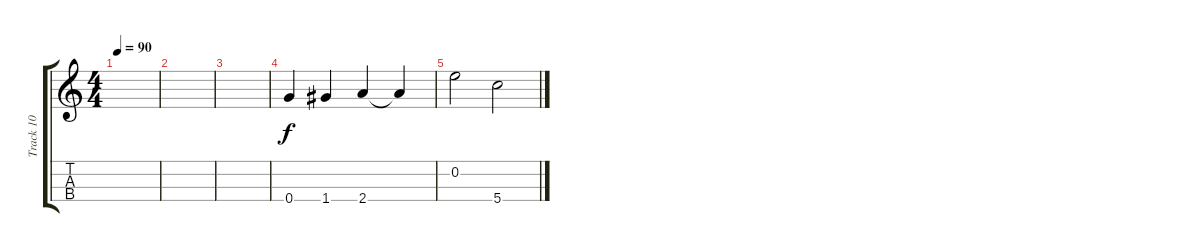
\track ("Track 10" "Track 10") {solo instrument acousticguitarnylon}
\staff {score tabs}
\tuning (A4 E4 C4 G3) {hide}
\ts (4 4)
\tempo 90
\clef g2
\ks c
|
|
|
0.4.4 1.4.4 2.4.4 2.4{t}.4 |
0.2.2 5.4.2
